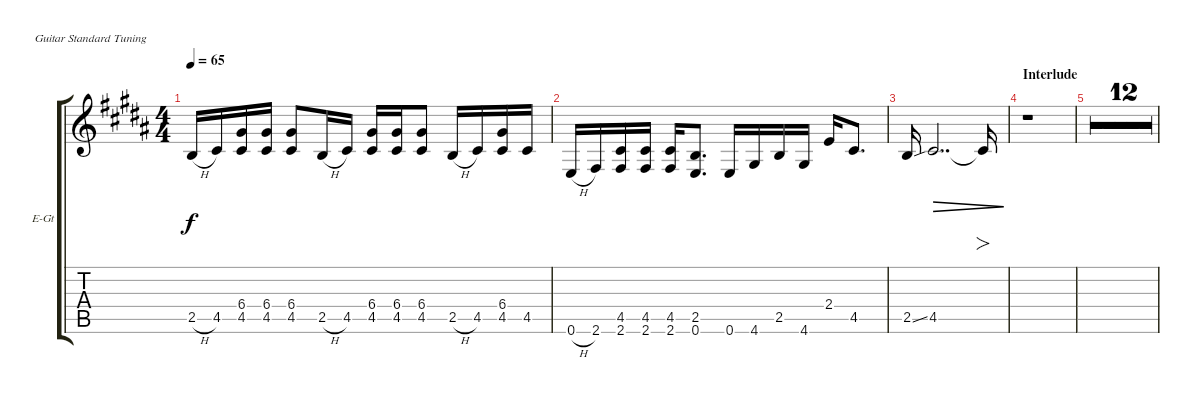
\bracketExtendMode groupsimilarinstruments
\firstSystemTrackNameOrientation horizontal
\otherSystemsTrackNameOrientation horizontal
\track ("E. Guitar I" "E-Gt") {multiBarRest instrument distortionguitar}
\staff {score tabs}
\tuning (E4 B3 G3 D3 A2 E2)
\ts (4 4)
\tempo 65
\clef g2
\ks g#minor
2.5{h}.16{dy f} 4.5.16 (6.4 4.5).16 (6.4 4.5).16 (6.4 4.5).8 2.5{h}.16 4.5.16 (6.4 4.5).16 (6.4 4.5).16 (6.4 4.5).8 2.5{h}.16 4.5.16 (6.4 4.5).16 4.5.16 |
0.6{h}.16 2.6.16 (4.5 2.6).16 (4.5 2.6).16 (4.5 2.6).16 (2.5 0.6).8{d} 0.6.16 4.6.16 2.5.16 4.6.16 2.4.16 4.5.8{d} |
2.5{ss}.16 4.5.2{dd dec} 4.5{t}.16{fo dec} |
\section ("" "Interlude")
r.1 |
r.1 |
r.1 |
r.1 |
r.1 |
r.1 |
r.1 |
r.1 |
r.1 |
r.1 |
r.1 |
r.1 |
r.1
